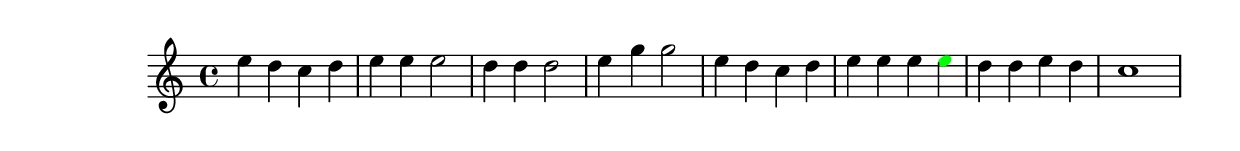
\version "2.18.2"
\language "english"

\header {
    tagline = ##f
}

\layout {}

\paper {}

\score {
    \new Staff
    {
        {   % measure
            \time 4/4
            \tweak color #black
            e''4
            \tweak color #black
            d''4
            \tweak color #black
            c''4
            \tweak color #black
            d''4
        }   % measure
        {   % measure
            \tweak color #black
            e''4
            \tweak color #black
            e''4
            \tweak color #black
            e''2
        }   % measure
        {   % measure
            \tweak color #black
            d''4
            \tweak color #black
            d''4
            \tweak color #black
            d''2
        }   % measure
        {   % measure
            \tweak color #black
            e''4
            \tweak color #black
            g''4
            \tweak color #black
            g''2
        }   % measure
        {   % measure
            \tweak color #black
            e''4
            \tweak color #black
            d''4
            \tweak color #black
            c''4
            \tweak color #black
            d''4
        }   % measure
        {   % measure
            \tweak color #black
            e''4
            \tweak color #black
            e''4
            \tweak color #black
            e''4
            \tweak color #green
            e''4
        }   % measure
        {   % measure
            d''4
            d''4
            e''4
            d''4
        }   % measure
        {   % measure
            c''1
        }   % measure
    }
}